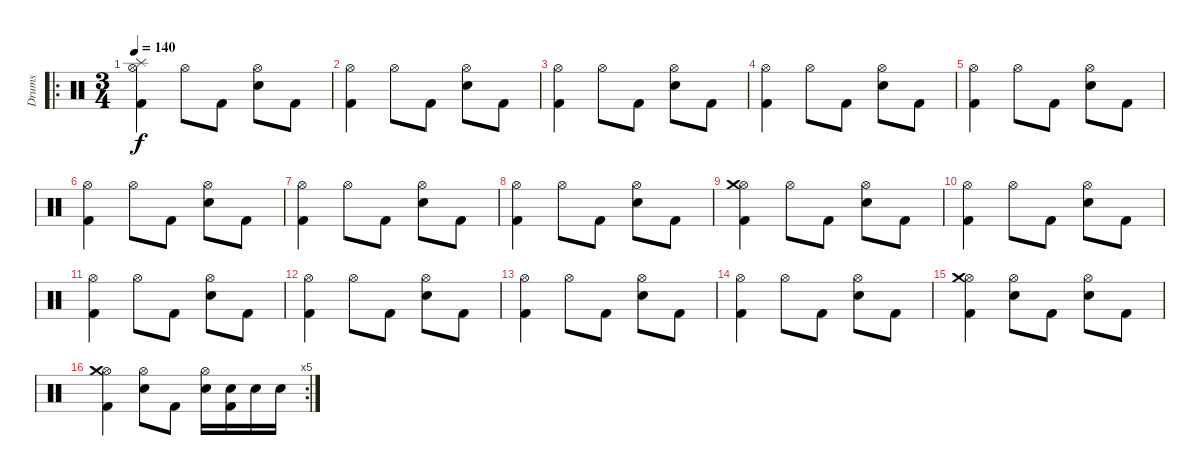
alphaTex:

\track ("Drums" "Drums") {instrument percussion}
\staff {score}
\articulation defaults
\ro
\ts (3 4)
\tempo 140
\clef neutral
\ks c
("Hi-Hat (open)" "Splash (hit)" "Kick (hit) 2").4{dy f} "Hi-Hat (open)".8 "Kick (hit) 2".8 ("Hi-Hat (open)" "Snare (hit) 2").8 "Kick (hit) 2".8 |
("Hi-Hat (open)" "Kick (hit) 2").4 "Hi-Hat (open)".8 "Kick (hit) 2".8 ("Hi-Hat (open)" "Snare (hit) 2").8 "Kick (hit) 2".8 |
("Hi-Hat (open)" "Kick (hit) 2").4 "Hi-Hat (open)".8 "Kick (hit) 2".8 ("Hi-Hat (open)" "Snare (hit) 2").8 "Kick (hit) 2".8 |
("Hi-Hat (open)" "Kick (hit) 2").4 "Hi-Hat (open)".8 "Kick (hit) 2".8 ("Hi-Hat (open)" "Snare (hit) 2").8 "Kick (hit) 2".8 |
("Hi-Hat (open)" "Kick (hit) 2").4 "Hi-Hat (open)".8 "Kick (hit) 2".8 ("Hi-Hat (open)" "Snare (hit) 2").8 "Kick (hit) 2".8 |
("Hi-Hat (open)" "Kick (hit) 2").4 "Hi-Hat (open)".8 "Kick (hit) 2".8 ("Hi-Hat (open)" "Snare (hit) 2").8 "Kick (hit) 2".8 |
("Hi-Hat (open)" "Kick (hit) 2").4 "Hi-Hat (open)".8 "Kick (hit) 2".8 ("Hi-Hat (open)" "Snare (hit) 2").8 "Kick (hit) 2".8 |
("Hi-Hat (open)" "Kick (hit) 2").4 "Hi-Hat (open)".8 "Kick (hit) 2".8 ("Hi-Hat (open)" "Snare (hit) 2").8 "Kick (hit) 2".8 |
("Hi-Hat (open)" "Crash medium (hit)" "Kick (hit) 2").4 "Hi-Hat (open)".8 "Kick (hit) 2".8 ("Hi-Hat (open)" "Snare (hit) 2").8 "Kick (hit) 2".8 |
("Hi-Hat (open)" "Kick (hit) 2").4 "Hi-Hat (open)".8 "Kick (hit) 2".8 ("Hi-Hat (open)" "Snare (hit) 2").8 "Kick (hit) 2".8 |
("Hi-Hat (open)" "Kick (hit) 2").4 "Hi-Hat (open)".8 "Kick (hit) 2".8 ("Hi-Hat (open)" "Snare (hit) 2").8 "Kick (hit) 2".8 |
("Hi-Hat (open)" "Kick (hit) 2").4 "Hi-Hat (open)".8 "Kick (hit) 2".8 ("Hi-Hat (open)" "Snare (hit) 2").8 "Kick (hit) 2".8 |
("Hi-Hat (open)" "Kick (hit) 2").4 "Hi-Hat (open)".8 "Kick (hit) 2".8 ("Hi-Hat (open)" "Snare (hit) 2").8 "Kick (hit) 2".8 |
("Hi-Hat (open)" "Kick (hit) 2").4 "Hi-Hat (open)".8 "Kick (hit) 2".8 ("Hi-Hat (open)" "Snare (hit) 2").8 "Kick (hit) 2".8 |
("Hi-Hat (open)" "Crash medium (hit)" "Kick (hit) 2").4 ("Hi-Hat (open)" "Snare (hit) 2").8 "Kick (hit) 2".8 ("Hi-Hat (open)" "Snare (hit) 2").8 "Kick (hit) 2".8 |
\rc 5
("Hi-Hat (open)" "Crash medium (hit)" "Kick (hit) 2").4 ("Hi-Hat (open)" "Snare (hit) 2").8 "Kick (hit) 2".8 ("Hi-Hat (open)" "Snare (hit) 2").16 ("Snare (hit) 2" "Kick (hit) 2").16 "Snare (hit) 2".16 "Snare (hit) 2".16
